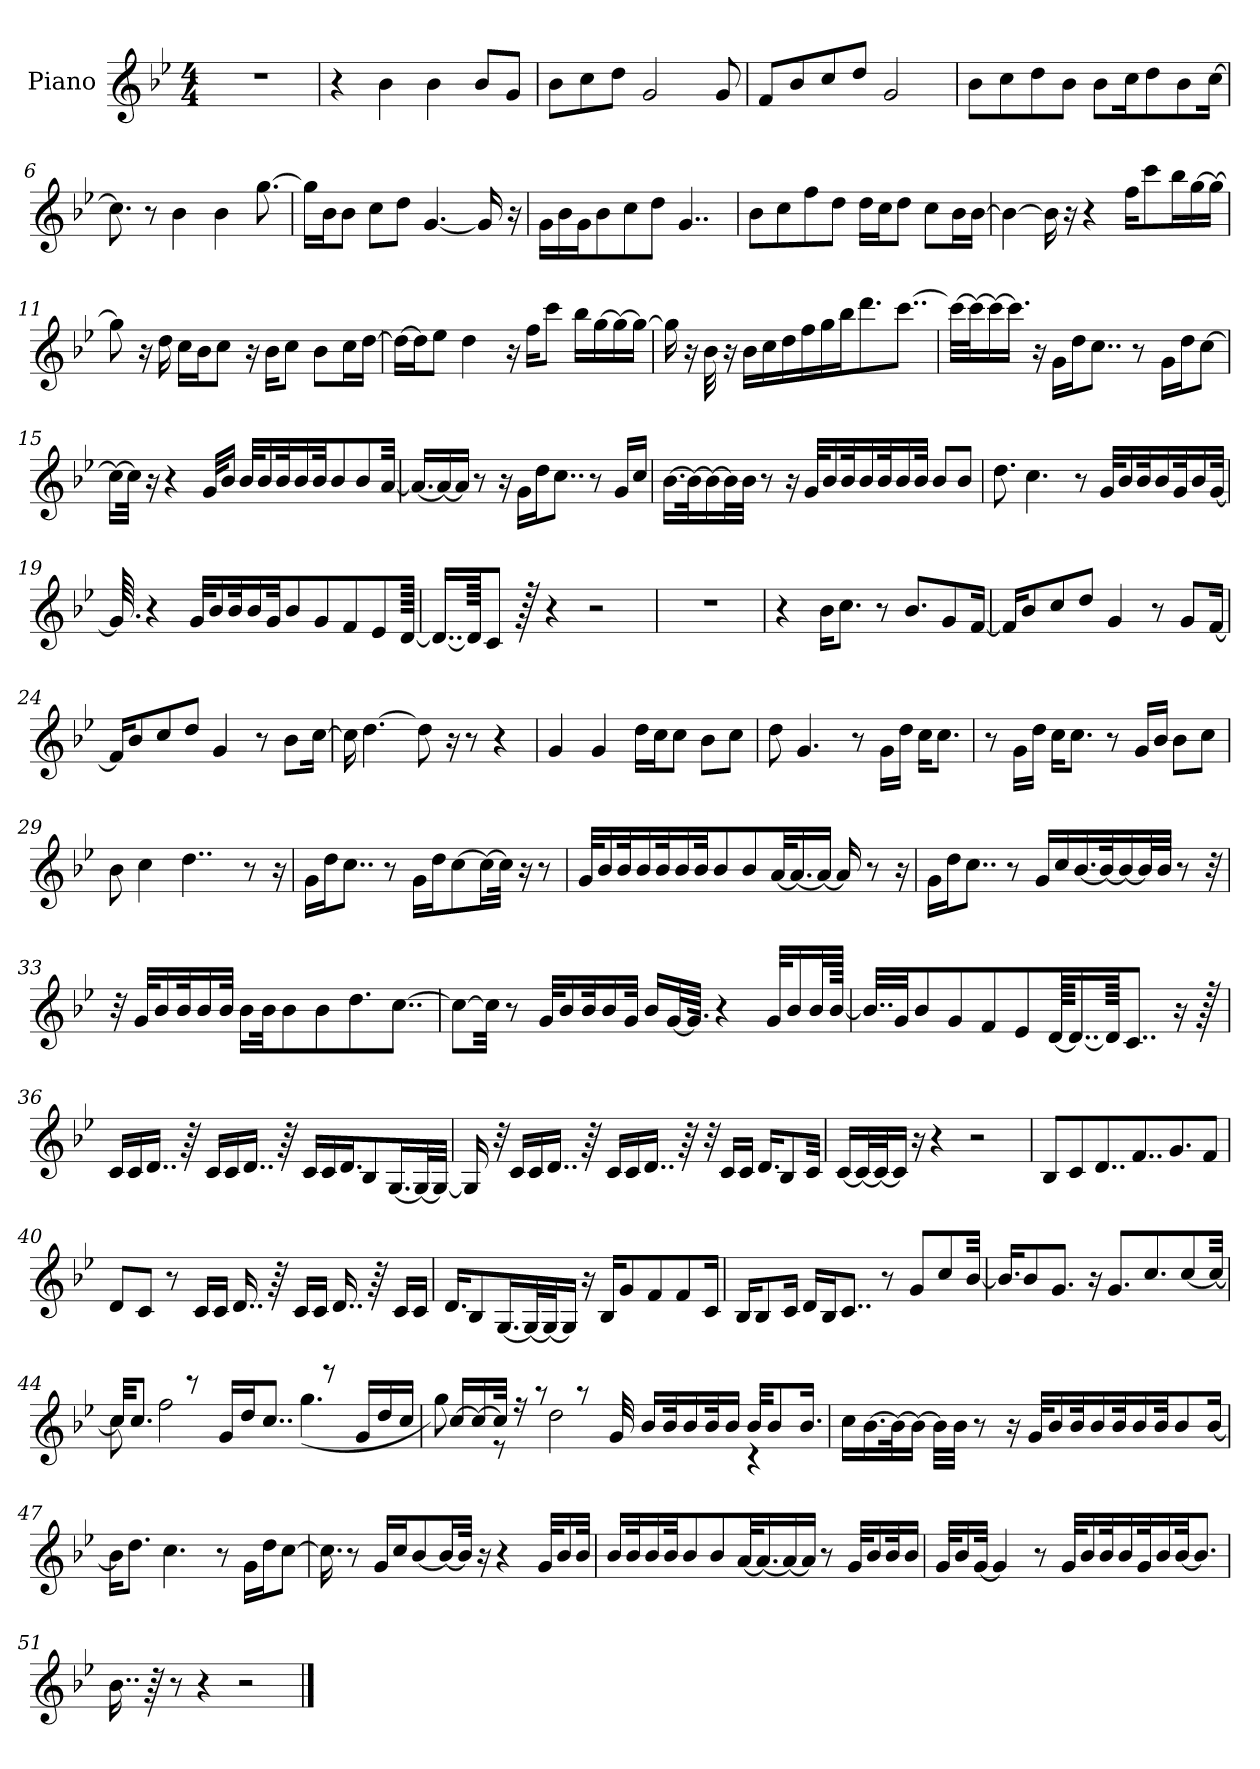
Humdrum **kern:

**kern
*part1
*staff1
*I"Piano
*I'Pno.
*clefG2
*k[b-e-]
*M4/4
*MM65
=1
1r
=2
4r
4b-\
4b-\
8b-/L
8g/J
=3
8b-\L
8cc\
8dd\J
2g/
8g/
=4
8f/L
8b-/
8cc/
8dd/J
2g/
=5
8b-\L
8cc\
8dd\
8b-\J
8b-\L
16cc\K
8dd\
8b-\
[16cc\Jk
=6
8.cc\]
8r
4b-\
4b-\
[8.gg\
=7
16gg\LL]
16b-\J
8b-\J
8cc\L
8dd\J
[4.g/
16g/]
16r
!!LO:LB:g=z
=8
16g\LL
16b-\
16g\J
8b-\
8cc\
8dd\J
4..g/
=9
8b-\L
8cc\
8ff\
8dd\J
16dd\LL
16cc\J
8dd\J
8cc\L
16b-\L
[16b-\JJ
=10
4b-\_
16b-\]
16r
4r
16ff\KL
8ccc\
16bb-\L
[16gg\
16gg\JJ_
=11
8gg\]
16r
16dd\
16cc\LL
16b-\J
8cc\J
16r
16b-\KL
8cc\J
8b-\L
16cc\L
[16dd\JJ
!!LO:LB:g=z
=12
16dd\LL_
16dd\J]
8ee-\J
4dd\
16r
16ff\KL
8ccc\J
16bb-\LL
[16gg\
16gg\_
16gg\JJ_
=13
16gg\]
16r
32b-\
16r
16b-\LL
16cc\
16dd\
16ff\
16gg\
16bb-\J
8.ddd\
[8..ccc\J
=14
32ccc\LLL_
32ccc\J_
16ccc\_
16.ccc\JJ]
16r
16g\LL
16dd\J
8..cc\J
8r
16g\LL
16dd\J
[8cc\J
!!LO:LB:g=z
=15
16cc\LL_
32cc\JJk]
16r
4r
32g/KLL
16b-/JJ
32b-/KLL
16b-/
32b-/K
16b-/
32b-/JK
8b-/
8b-/
[32a/Jkk
=16
16.a/LL_
16a/_
16a/JJ]
8r
16r
16g\LL
16dd\J
8..cc\J
8r
16g/LL
16cc/JJ
=17
[16.b-\LL
32b-\K_
16b-\_
32b-\L]
32b-\JJJ
8r
16r
32g/KLL
16b-/
32b-/K
16b-/
32b-/K
16b-/
32b-/JJk
8b-/L
8b-/J
!!LO:LB:g=z
=18
8.dd\
4.cc\
8r
32g/KLL
16b-/
32b-/K
16b-/
32g/K
16b-/
[32g/JJk
=19
64.g/]
4r
32g/KLL
16b-/
32b-/K
16b-/
32g/JK
8b-/
8g/
8f/
8e-/
[128d/Jkkkk
=20
16..d/LL_
128d/JKKK]
8c/J
128r
4r
2r
=21
1r
=22
4r
16b-\KL
8.cc\J
8r
8.b-/L
8g/
[16f/Jk
!!LO:LB:g=z
=23
16f/KL]
8b-/
8cc/
8dd/J
4g/
8r
8g/L
[16f/Jk
=24
16f/KL]
8b-/
8cc/
8dd/J
4g/
8r
8b-\L
[16cc\Jk
=25
16cc\]
[4.dd\
8dd\]
16r
8r
4r
=26
4g/
4g/
16dd\LL
16cc\J
8cc\J
8b-\L
8cc\J
=27
8dd\
4.g/
8r
16g\LL
16dd\JJ
16cc\KL
8.cc\J
!!LO:LB:g=z
=28
8r
16g\LL
16dd\JJ
16cc\KL
8.cc\J
8r
16g/LL
16b-/JJ
8b-\L
8cc\J
=29
8b-\
4cc\
4..dd\
8r
16r
=30
16g\LL
16dd\J
8..cc\J
8r
16g\LL
16dd\J
[8cc\
16cc\L_
32cc\JJk]
16r
8r
=31
32g/KLL
16b-/
32b-/K
16b-/
32b-/K
16b-/
32b-/JK
8b-/
8b-/
[32a/KL
16.a/_
16a/JJ_
16a/]
8r
16r
!!LO:LB:g=z
=32
16g\LL
16dd\J
8..cc\J
8r
16g/LL
16cc/
[16.b-/
32b-/K_
16b-/_
32b-/L]
32b-/JJJ
8r
32r
=33
32r
32g/KLL
16b-/
32b-/K
16b-/
32b-/JJk
16b-\LL
32b-\JK
8b-\
8b-\
8.dd\
[8..cc\J
=34
8cc\L_
32cc\Jkk]
8r
32g/KLL
16b-/
32b-/K
16b-/
32g/JJk
16b-/LL
[32g/L
64.g/JJJk]
4r
32g/KLL
16b-/
32b-/L
[128b-/JJJkk
!!LO:LB:g=z
=35
32..b-/LLL]
32g/JJ
8b-/
8g/
8f/
8e-/
[128d/KKKL
16..d/_
128d/JKKK]
8..c/J
16r
128r
=36
16c/LL
16c/
16..d/JJ
64r
16c/LL
16c/
16..d/JJ
64r
16c/LL
16c/
16.d/J
8B-/
[16.G/L
32G/L_
32G/JJJ_
!!LO:PB:g=z
=37
16G/]
32r
16c/LL
16c/
16..d/JJ
64r
16c/LL
16c/
16..d/JJ
64r
32r
16c/LL
16c/JJ
16.d/KL
8B-/
32c/Jkk
=38
[16c/LL
32c/L_
32c/J_
16c/JJ]
16r
4r
2r
=39
8B-/L
8c/
8..d/
8..f/
8.g/
8f/J
!!LO:LB:g=z
=40
8d/L
8c/J
8r
16c/LL
16c/JJ
16..d/
64r
16c/LL
16c/JJ
16..d/
64r
16c/LL
16c/JJ
=41
16.d/KL
8B-/
[16.G/L
32G/L_
32G/J_
16G/JJ]
16r
16B-/KL
8g/
8f/
8f/
16c/Jk
=42
16B-/KL
8B-/
16c/Jk
16d/LL
16B-/J
8..c/J
8r
8g/L
8cc/
[32b-/Jkk
!!LO:LB:g=z
=43
16.b-/KL]
8b-/
8.g/J
16r
8.g/L
8.cc/
[8cc/
32cc/Jkk_
=44
*^
32cc/KKL]	8cc\
8.cc/J	.
.	2ff\
8r	.
16g/LL	.
16dd/J	.
8..cc/J	.
.	(4.gg\
8r	.
16g/LL	.
16dd/	.
16cc/JJ	.
=45	=45
[16cc/LL	8gg\)
16cc/_	.
32cc/JJk]	8r
16r	.
8r	.
.	2dd\
8r	.
32g/	.
16b-/LL	.
32b-/K	.
16b-/	.
32b-/K	.
16b-/JJ	.
32b-/KKL	4r
8b-/	.
16.b-/Jk	.
*v	*v
!!LO:LB:g=z
=46
16cc\LL
[16.b-\
32b-\K_
16b-\JJ_
32b-\LLL]
32b-\JJJ
8r
16r
32g/KLL
16b-/
32b-/K
16b-/
32b-/K
16b-/
32b-/JK
8b-/
[16b-/Jk
=47
16b-\KL]
8.dd\J
4.cc\
8r
16g\LL
16dd\J
[8cc\J
=48
16.cc\]
8r
16g/LL
16cc/J
[8b-/
16b-/L_
32b-/JJk]
16r
4r
32g/KLL
16b-/
32b-/JJk
!!LO:LB:g=z
=49
16b-/LL
32b-/K
16b-/
32b-/JK
8b-/
8b-/
[32a/KL
16.a/_
16a/_
16a/JJ]
8r
32g/KLL
16b-/
32b-/K
16b-/JJ
=50
32g/KLL
16b-/
[32g/JJk
4g/]
8r
32g/KLL
16b-/
32b-/K
16b-/
32g/K
16b-/
[32b-/JK
8.b-/J]
=51
16..b-\
64r
8r
4r
2r
==
*-
